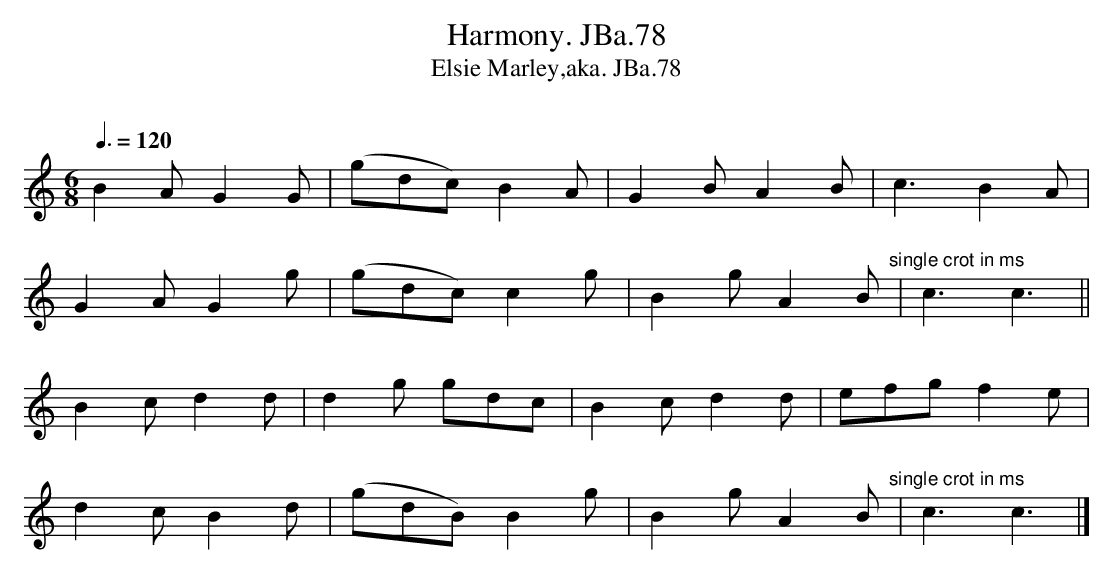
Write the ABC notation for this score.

X:1
T:Harmony. JBa.78
T:Elsie Marley,aka. JBa.78
M:6/8
L:1/8
Q:3/8=120
O:
K:C major
B2 A G2G|(gdc) B2A|G2BA2B|c3 B2A|
G2AG2g|(gdc) c2g|B2 g A2B"single crot in ms"|c3c3||
B2c d2d|d2g gdc|B2c d2 d|efg f2e|
d2cB2d|(gdB) B2g|B2gA2B"single crot in ms"|c3c3|]
